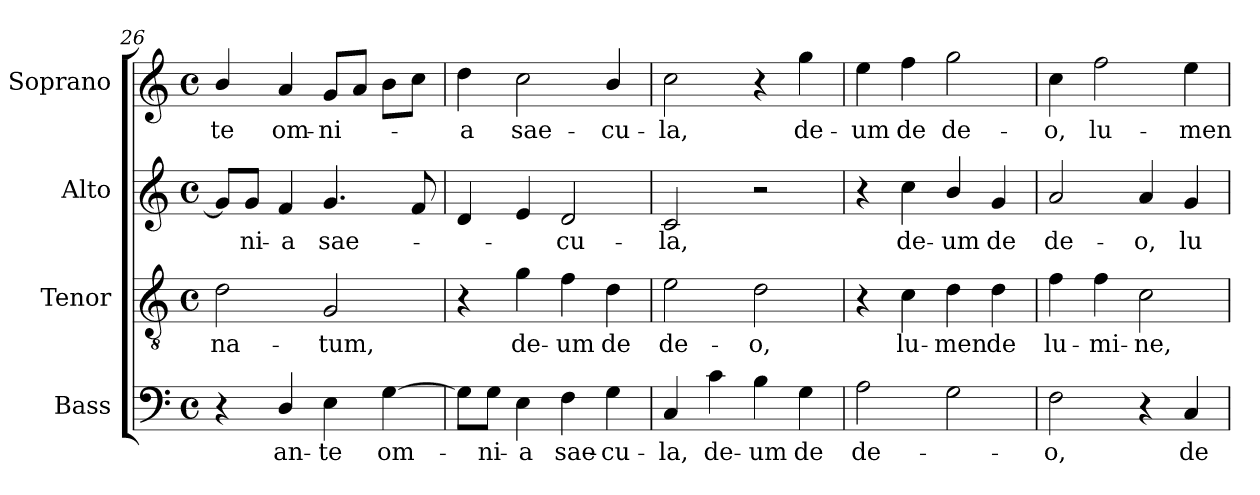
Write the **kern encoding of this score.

**kern	**text	**kern	**text	**kern	**text	**kern	**text
*part4	*part4	*part3	*part3	*part2	*part2	*part1	*part1
*staff4	*staff4	*staff3	*staff3	*staff2	*staff2	*staff1	*staff1
*I"Bass	*	*I"Tenor	*	*I"Alto	*	*I"Soprano	*
*I'B.	*	*I'T.	*	*I'A.	*	*I'S.	*
*clefF4	*	*clefGv2	*	*clefG2	*	*clefG2	*
*	*	*ITrd7c12	*	*	*	*	*
*k[]	*	*k[]	*	*k[]	*	*k[]	*
*C:	*	*C:	*	*C:	*	*C:	*
*M4/4	*	*M4/4	*	*M4/4	*	*M4/4	*
*met(c)	*	*met(c)	*	*met(c)	*	*met(c)	*
=26	=26	=26	=26	=26	=26	=26	=26
!	!	!	!LO:LY:b:color=#000000	!	!	!	!
!	!	!	!	!	!	!	!LO:LY:b:color=#000000
4r	.	2Di\	na-	8gi/L]	.	4bi/	-te
!	!	!	!	!	!LO:LY:b:color=#000000	!	!
.	.	.	.	8gi/J	-ni-	.	.
!	!LO:LY:b:color=#000000	!	!	!	!	!	!
!	!	!	!	!	!LO:LY:b:color=#000000	!	!
!	!	!	!	!	!	!	!LO:LY:b:color=#000000
4Di/	an-	.	.	4fi/	-a	4ai/	om-
!	!LO:LY:b:color=#000000	!	!	!	!	!	!
!	!	!	!LO:LY:b:color=#000000	!	!	!	!
!	!	!	!	!	!LO:LY:b:color=#000000	!	!
!	!	!	!	!	!	!	!LO:LY:b:color=#000000
4Ei\	-te	2GGi/	-tum,	4.gi/	sae-	8gi/L	-ni-
.	.	.	.	.	.	8ai/J	.
!	!LO:LY:b:color=#000000	!	!	!	!	!	!
[4Gi\	om-	.	.	.	.	8bi\L	.
.	.	.	.	8fi/	.	8cci\J	.
!!LO:LB:g=z
=27	=27	=27	=27	=27	=27	=27	=27
!	!	!	!	!	!	!	!LO:LY:b:color=#000000
8Gi\L]	.	4r	.	4di/	.	4ddi\	-a
!	!LO:LY:b:color=#000000	!	!	!	!	!	!
8Gi\J	-ni-	.	.	.	.	.	.
!	!LO:LY:b:color=#000000	!	!	!	!	!	!
!	!	!	!LO:LY:b:color=#000000	!	!	!	!
!	!	!	!	!	!	!	!LO:LY:b:color=#000000
4Ei\	-a	4Gi\	de-	4ei/	.	2cci\	sae-
!	!LO:LY:b:color=#000000	!	!	!	!	!	!
!	!	!	!LO:LY:b:color=#000000	!	!	!	!
!	!	!	!	!	!LO:LY:b:color=#000000	!	!
4Fi\	sae-	4Fi\	-um	2di/	-cu-	.	.
!	!LO:LY:b:color=#000000	!	!	!	!	!	!
!	!	!	!LO:LY:b:color=#000000	!	!	!	!
!	!	!	!	!	!	!	!LO:LY:b:color=#000000
4Gi\	-cu-	4Di\	de	.	.	4bi/	-cu-
=28	=28	=28	=28	=28	=28	=28	=28
!	!LO:LY:b:color=#000000	!	!	!	!	!	!
!	!	!	!LO:LY:b:color=#000000	!	!	!	!
!	!	!	!	!	!LO:LY:b:color=#000000	!	!
!	!	!	!	!	!	!	!LO:LY:b:color=#000000
4Ci/	-la,	2Ei\	de-	2ci/	-la,	2cci\	-la,
!	!LO:LY:b:color=#000000	!	!	!	!	!	!
4ci\	de-	.	.	.	.	.	.
!	!LO:LY:b:color=#000000	!	!	!	!	!	!
!	!	!	!LO:LY:b:color=#000000	!	!	!	!
4Bi\	-um	2Di\	-o,	2r	.	4r	.
!	!LO:LY:b:color=#000000	!	!	!	!	!	!
!	!	!	!	!	!	!	!LO:LY:b:color=#000000
4Gi\	de	.	.	.	.	4ggi\	de-
=29	=29	=29	=29	=29	=29	=29	=29
!	!LO:LY:b:color=#000000	!	!	!	!	!	!
!	!	!	!	!	!	!	!LO:LY:b:color=#000000
2Ai\	de-	4r	.	4r	.	4eei\	-um
!	!	!	!LO:LY:b:color=#000000	!	!	!	!
!	!	!	!	!	!LO:LY:b:color=#000000	!	!
!	!	!	!	!	!	!	!LO:LY:b:color=#000000
.	.	4Ci\	lu-	4cci\	de-	4ffi\	de
!	!	!	!LO:LY:b:color=#000000	!	!	!	!
!	!	!	!	!	!LO:LY:b:color=#000000	!	!
!	!	!	!	!	!	!	!LO:LY:b:color=#000000
2Gi\	.	4Di\	-men	4bi/	-um	2ggi\	de-
!	!	!	!LO:LY:b:color=#000000	!	!	!	!
!	!	!	!	!	!LO:LY:b:color=#000000	!	!
.	.	4Di\	de	4gi/	de	.	.
=30	=30	=30	=30	=30	=30	=30	=30
!	!LO:LY:b:color=#000000	!	!	!	!	!	!
!	!	!	!LO:LY:b:color=#000000	!	!	!	!
!	!	!	!	!	!LO:LY:b:color=#000000	!	!
!	!	!	!	!	!	!	!LO:LY:b:color=#000000
2Fi\	-o,	4Fi\	lu-	2ai/	de-	4cci\	-o,
!	!	!	!LO:LY:b:color=#000000	!	!	!	!
!	!	!	!	!	!	!	!LO:LY:b:color=#000000
.	.	4Fi\	-mi-	.	.	2ffi\	lu-
!	!	!	!LO:LY:b:color=#000000	!	!	!	!
!	!	!	!	!	!LO:LY:b:color=#000000	!	!
4r	.	2Ci\	-ne,	4ai/	-o,	.	.
!	!LO:LY:b:color=#000000	!	!	!	!	!	!
!	!	!	!	!	!LO:LY:b:color=#000000	!	!
!	!	!	!	!	!	!	!LO:LY:b:color=#000000
4Ci/	de-	.	.	4gi/	lu-	4eei\	-men
=	=	=	=	=	=	=	=
*-	*-	*-	*-	*-	*-	*-	*-
